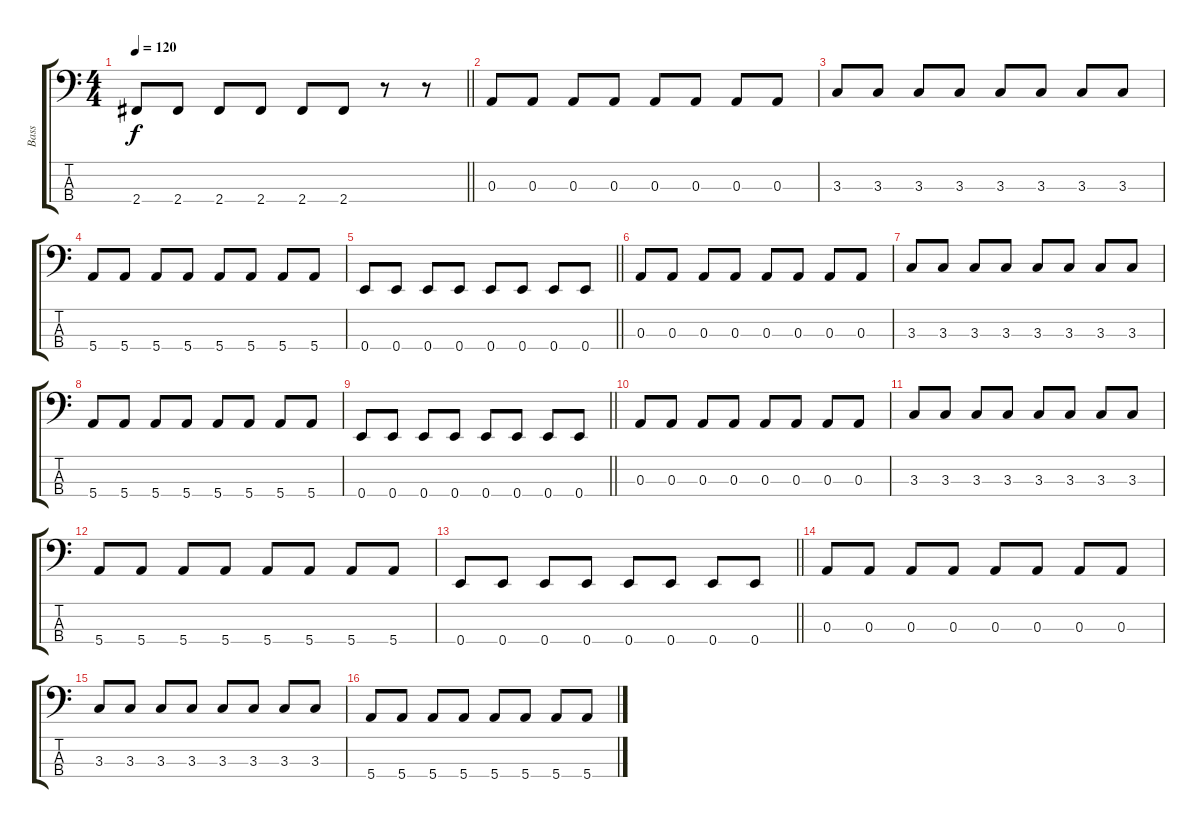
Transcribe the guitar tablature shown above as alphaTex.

\track ("Bass" "Bass") {instrument electricbassfinger}
\staff {score tabs}
\tuning (G2 D2 A1 E1) {hide}
\ts (4 4)
\tempo 120
\clef f4
\barLineRight lightlight
\ks c
2.4.8{dy f} 2.4.8 2.4.8 2.4.8 2.4.8 2.4.8 r.8 r.8 |
0.3.8 0.3.8 0.3.8 0.3.8 0.3.8 0.3.8 0.3.8 0.3.8 |
3.3.8 3.3.8 3.3.8 3.3.8 3.3.8 3.3.8 3.3.8 3.3.8 |
5.4.8 5.4.8 5.4.8 5.4.8 5.4.8 5.4.8 5.4.8 5.4.8 |
\barLineRight lightlight
0.4.8 0.4.8 0.4.8 0.4.8 0.4.8 0.4.8 0.4.8 0.4.8 |
0.3.8 0.3.8 0.3.8 0.3.8 0.3.8 0.3.8 0.3.8 0.3.8 |
3.3.8 3.3.8 3.3.8 3.3.8 3.3.8 3.3.8 3.3.8 3.3.8 |
5.4.8 5.4.8 5.4.8 5.4.8 5.4.8 5.4.8 5.4.8 5.4.8 |
\barLineRight lightlight
0.4.8 0.4.8 0.4.8 0.4.8 0.4.8 0.4.8 0.4.8 0.4.8 |
0.3.8 0.3.8 0.3.8 0.3.8 0.3.8 0.3.8 0.3.8 0.3.8 |
3.3.8 3.3.8 3.3.8 3.3.8 3.3.8 3.3.8 3.3.8 3.3.8 |
5.4.8 5.4.8 5.4.8 5.4.8 5.4.8 5.4.8 5.4.8 5.4.8 |
\barLineRight lightlight
0.4.8 0.4.8 0.4.8 0.4.8 0.4.8 0.4.8 0.4.8 0.4.8 |
0.3.8 0.3.8 0.3.8 0.3.8 0.3.8 0.3.8 0.3.8 0.3.8 |
3.3.8 3.3.8 3.3.8 3.3.8 3.3.8 3.3.8 3.3.8 3.3.8 |
5.4.8 5.4.8 5.4.8 5.4.8 5.4.8 5.4.8 5.4.8 5.4.8
